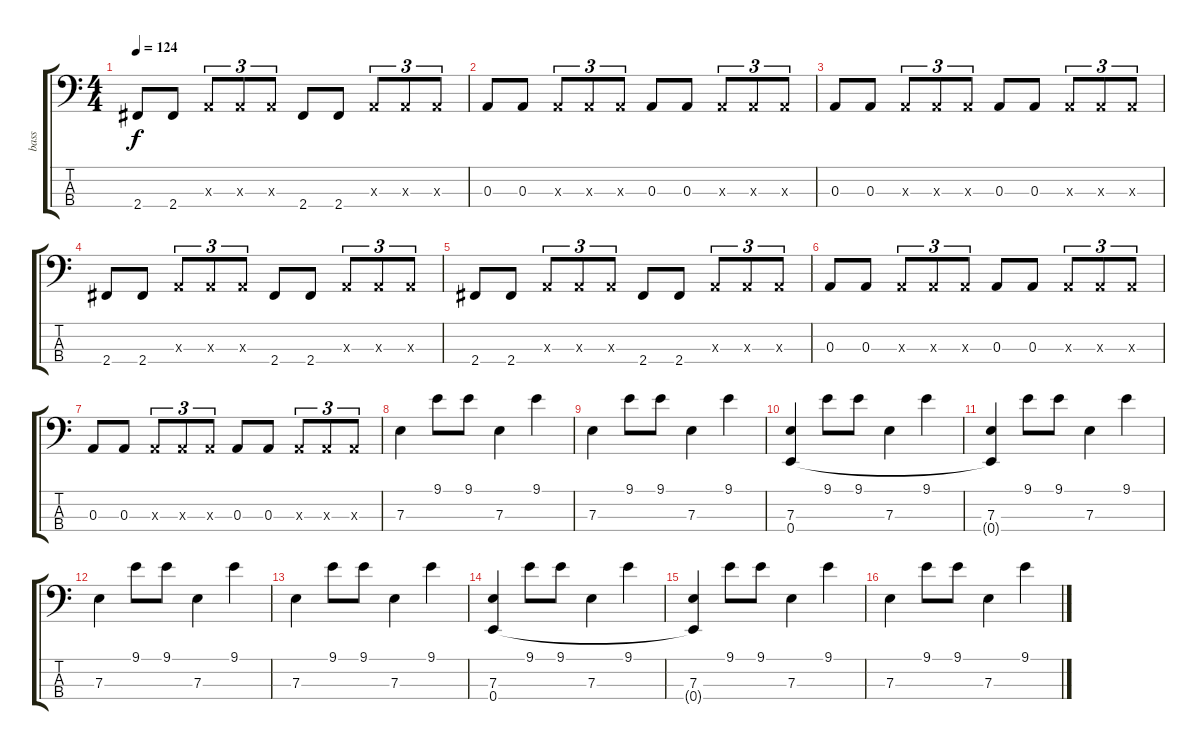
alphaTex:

\track ("bass" "bass") {instrument fretlessbass}
\staff {score tabs}
\tuning (G2 D2 A1 E1) {hide}
\ts (4 4)
\tempo 124
\clef f4
\ks c
2.4.8{dy f} 2.4.8 0.3{x}.8{tu (3 2)} 0.3{x}.8{tu (3 2)} 0.3{x}.8{tu (3 2)} 2.4.8 2.4.8 0.3{x}.8{tu (3 2)} 0.3{x}.8{tu (3 2)} 0.3{x}.8{tu (3 2)} |
0.3.8 0.3.8 0.3{x}.8{tu (3 2)} 0.3{x}.8{tu (3 2)} 0.3{x}.8{tu (3 2)} 0.3.8 0.3.8 0.3{x}.8{tu (3 2)} 0.3{x}.8{tu (3 2)} 0.3{x}.8{tu (3 2)} |
0.3.8 0.3.8 0.3{x}.8{tu (3 2)} 0.3{x}.8{tu (3 2)} 0.3{x}.8{tu (3 2)} 0.3.8 0.3.8 0.3{x}.8{tu (3 2)} 0.3{x}.8{tu (3 2)} 0.3{x}.8{tu (3 2)} |
2.4.8 2.4.8 0.3{x}.8{tu (3 2)} 0.3{x}.8{tu (3 2)} 0.3{x}.8{tu (3 2)} 2.4.8 2.4.8 0.3{x}.8{tu (3 2)} 0.3{x}.8{tu (3 2)} 0.3{x}.8{tu (3 2)} |
2.4.8 2.4.8 0.3{x}.8{tu (3 2)} 0.3{x}.8{tu (3 2)} 0.3{x}.8{tu (3 2)} 2.4.8 2.4.8 0.3{x}.8{tu (3 2)} 0.3{x}.8{tu (3 2)} 0.3{x}.8{tu (3 2)} |
0.3.8 0.3.8 0.3{x}.8{tu (3 2)} 0.3{x}.8{tu (3 2)} 0.3{x}.8{tu (3 2)} 0.3.8 0.3.8 0.3{x}.8{tu (3 2)} 0.3{x}.8{tu (3 2)} 0.3{x}.8{tu (3 2)} |
0.3.8 0.3.8 0.3{x}.8{tu (3 2)} 0.3{x}.8{tu (3 2)} 0.3{x}.8{tu (3 2)} 0.3.8 0.3.8 0.3{x}.8{tu (3 2)} 0.3{x}.8{tu (3 2)} 0.3{x}.8{tu (3 2)} |
7.3.4 9.1.8 9.1.8 7.3.4 9.1.4 |
7.3.4 9.1.8 9.1.8 7.3.4 9.1.4 |
(7.3 0.4).4 9.1.8 9.1.8 7.3.4 9.1.4 |
(7.3 0.4{t}).4 9.1.8 9.1.8 7.3.4 9.1.4 |
7.3.4 9.1.8 9.1.8 7.3.4 9.1.4 |
7.3.4 9.1.8 9.1.8 7.3.4 9.1.4 |
(7.3 0.4).4 9.1.8 9.1.8 7.3.4 9.1.4 |
(7.3 0.4{t}).4 9.1.8 9.1.8 7.3.4 9.1.4 |
7.3.4 9.1.8 9.1.8 7.3.4 9.1.4
